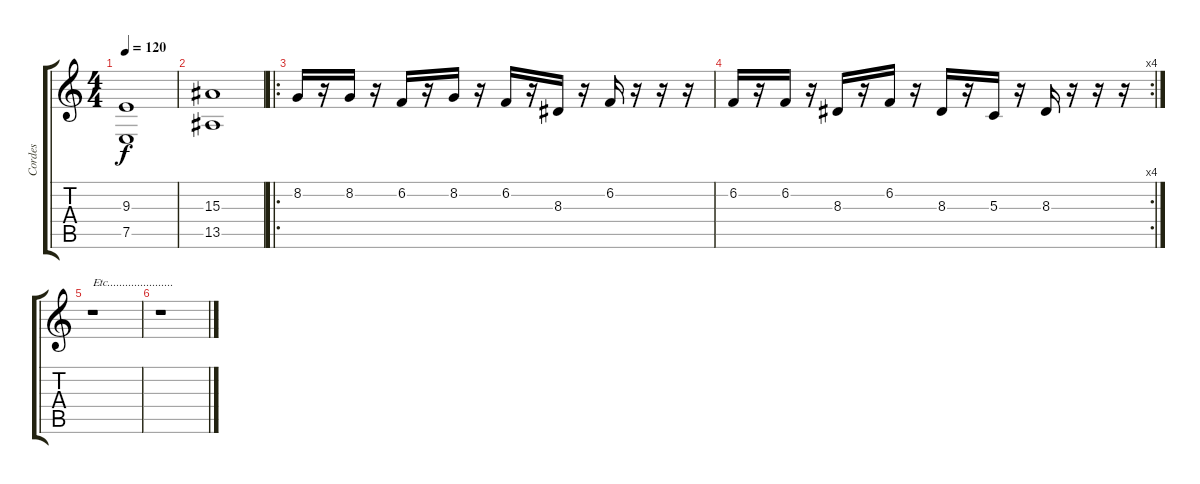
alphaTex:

\track ("Cordes" "Cordes") {instrument stringensemble2}
\staff {score tabs}
\tuning (E4 B3 G3 D3 A2 E2) {hide}
\ts (4 4)
\tempo 120
\clef g2
\ks c
(9.3 7.5).1{dy f} |
(15.3 13.5).1 |
\ro
8.2.16{instrument lead1square} r.16 8.2.16 r.16 6.2.16 r.16 8.2.16 r.16 6.2.16 r.16 8.3.16 r.16 6.2.16 r.16 r.16 r.16 |
\rc 4
6.2.16 r.16 6.2.16 r.16 8.3.16 r.16 6.2.16 r.16 8.3.16 r.16 5.3.16 r.16 8.3.16 r.16 r.16 r.16 |
r.1{txt "Etc......................"} |
r.1
